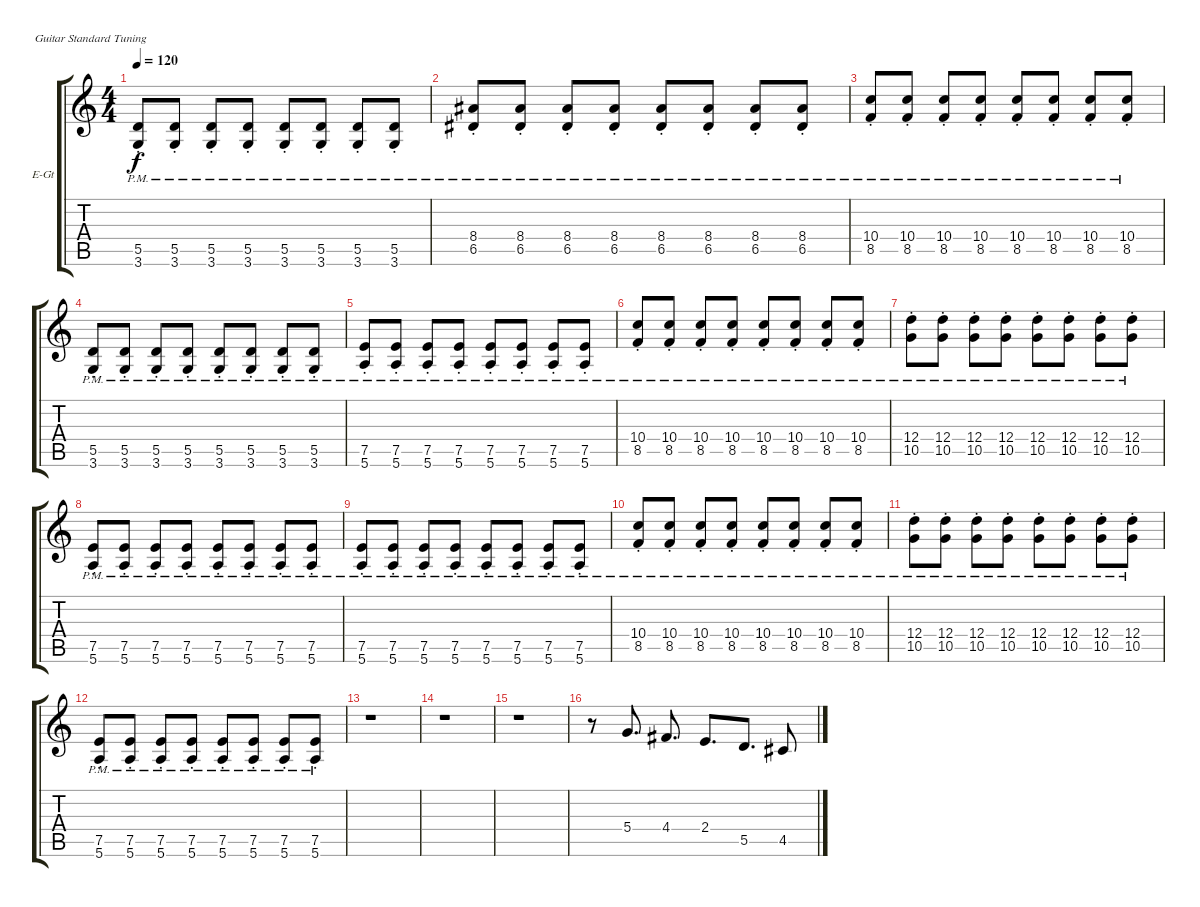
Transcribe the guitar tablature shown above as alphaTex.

\defaultSystemsLayout 4
\bracketExtendMode groupsimilarinstruments
\firstSystemTrackNameOrientation horizontal
\otherSystemsTrackNameOrientation horizontal
\track ("Rhythm Guitar" "E-Gt") {instrument distortionguitar}
\staff {score tabs}
\tuning (E4 B3 G3 D3 A2 E2)
\ts (4 4)
\tempo 120
\clef g2
\ks c
(5.5{pm st} 3.6{pm st}).8{dy f} (5.5{pm st} 3.6{pm st}).8 (5.5{pm st} 3.6{pm st}).8 (5.5{pm st} 3.6{pm st}).8 (5.5{pm st} 3.6{pm st}).8 (5.5{pm st} 3.6{pm st}).8 (5.5{pm st} 3.6{pm st}).8 (5.5{pm st} 3.6{pm st}).8 |
(6.5{pm st} 8.4{st}).8 (6.5{pm st} 8.4{st}).8 (6.5{pm st} 8.4{st}).8 (6.5{pm st} 8.4{st}).8 (6.5{pm st} 8.4{st}).8 (6.5{pm st} 8.4{st}).8 (6.5{pm st} 8.4{st}).8 (6.5{pm st} 8.4{st}).8 |
(8.5{pm st} 10.4{st}).8 (8.5{pm st} 10.4{st}).8 (8.5{pm st} 10.4{st}).8 (8.5{pm st} 10.4{st}).8 (8.5{pm st} 10.4{st}).8 (8.5{pm st} 10.4{st}).8 (8.5{pm st} 10.4{st}).8 (8.5{pm st} 10.4{st}).8 |
(5.5{pm st} 3.6{pm st}).8 (5.5{pm st} 3.6{pm st}).8 (5.5{pm st} 3.6{pm st}).8 (5.5{pm st} 3.6{pm st}).8 (5.5{pm st} 3.6{pm st}).8 (5.5{pm st} 3.6{pm st}).8 (5.5{pm st} 3.6{pm st}).8 (5.5{pm st} 3.6{pm st}).8 |
(7.5{pm st} 5.6{pm st}).8 (7.5{pm st} 5.6{pm st}).8 (7.5{pm st} 5.6{pm st}).8 (7.5{pm st} 5.6{pm st}).8 (7.5{pm st} 5.6{pm st}).8 (7.5{pm st} 5.6{pm st}).8 (7.5{pm st} 5.6{pm st}).8 (7.5{pm st} 5.6{pm st}).8 |
(8.5{pm st} 10.4{st}).8 (8.5{pm st} 10.4{st}).8 (8.5{pm st} 10.4{st}).8 (8.5{pm st} 10.4{st}).8 (8.5{pm st} 10.4{st}).8 (8.5{pm st} 10.4{st}).8 (8.5{pm st} 10.4{st}).8 (8.5{pm st} 10.4{st}).8 |
(10.5{pm st} 12.4{st}).8 (10.5{pm st} 12.4{st}).8 (10.5{pm st} 12.4{st}).8 (10.5{pm st} 12.4{st}).8 (10.5{pm st} 12.4{st}).8 (10.5{pm st} 12.4{st}).8 (10.5{pm st} 12.4{st}).8 (10.5{pm st} 12.4{st}).8 |
(7.5{pm st} 5.6{pm st}).8 (7.5{pm st} 5.6{pm st}).8 (7.5{pm st} 5.6{pm st}).8 (7.5{pm st} 5.6{pm st}).8 (7.5{pm st} 5.6{pm st}).8 (7.5{pm st} 5.6{pm st}).8 (7.5{pm st} 5.6{pm st}).8 (7.5{pm st} 5.6{pm st}).8 |
(7.5{pm st} 5.6{pm st}).8 (7.5{pm st} 5.6{pm st}).8 (7.5{pm st} 5.6{pm st}).8 (7.5{pm st} 5.6{pm st}).8 (7.5{pm st} 5.6{pm st}).8 (7.5{pm st} 5.6{pm st}).8 (7.5{pm st} 5.6{pm st}).8 (7.5{pm st} 5.6{pm st}).8 |
(8.5{pm st} 10.4{st}).8 (8.5{pm st} 10.4{st}).8 (8.5{pm st} 10.4{st}).8 (8.5{pm st} 10.4{st}).8 (8.5{pm st} 10.4{st}).8 (8.5{pm st} 10.4{st}).8 (8.5{pm st} 10.4{st}).8 (8.5{pm st} 10.4{st}).8 |
(10.5{pm st} 12.4{st}).8 (10.5{pm st} 12.4{st}).8 (10.5{pm st} 12.4{st}).8 (10.5{pm st} 12.4{st}).8 (10.5{pm st} 12.4{st}).8 (10.5{pm st} 12.4{st}).8 (10.5{pm st} 12.4{st}).8 (10.5{pm st} 12.4{st}).8 |
(7.5{pm st} 5.6{pm st}).8 (7.5{pm st} 5.6{pm st}).8 (7.5{pm st} 5.6{pm st}).8 (7.5{pm st} 5.6{pm st}).8 (7.5{pm st} 5.6{pm st}).8 (7.5{pm st} 5.6{pm st}).8 (7.5{pm st} 5.6{pm st}).8 (7.5{pm st} 5.6{pm st}).8 |
r.1 |
r.1 |
r.1 |
r.8 5.4.8{d} 4.4.8{d} 2.4.8{d} 5.5.8{d} 4.5.8
